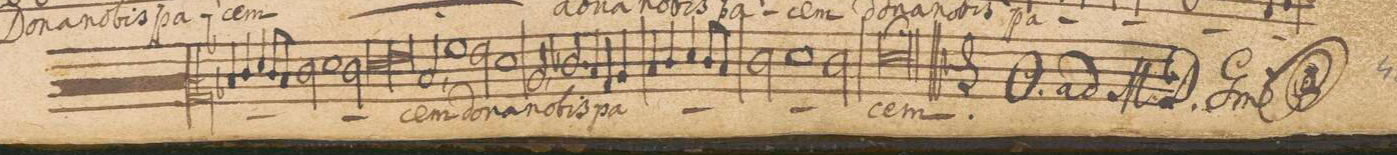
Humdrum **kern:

**kern	**text
*I"ALTVS.	*
*clefC2	*
*k[b-]	*
*met(c|)	*
*M2/1	*
4d/	.
4eny/	.
4f/	.
8e/L	.
8d/J	.
=76-	=76-
2e\	.
1f\	.
2e\	.
=77-	=77-
*lig	*
1f\	.
1g\	.
*Xlig	*
=78-	=78-
2d,</	-cem
1a\	do-
2g\	na
=79-	=79-
1f\	no-
2c,</	-bis
2.e-X/	pa-
=80-	=80-
4d/	.
4B-/	.
4c/	.
4d/	.
4eny/	.
4f/	.
8e/L	.
8d/J	.
=81-	=81-
2e\	.
1f\	.
2e\	.
=82-	=82-
[0f\;l	-cem.
=83-	=83-
0f\_	.
=84-	=84-
0f\]	.
==	==
*-	*-
